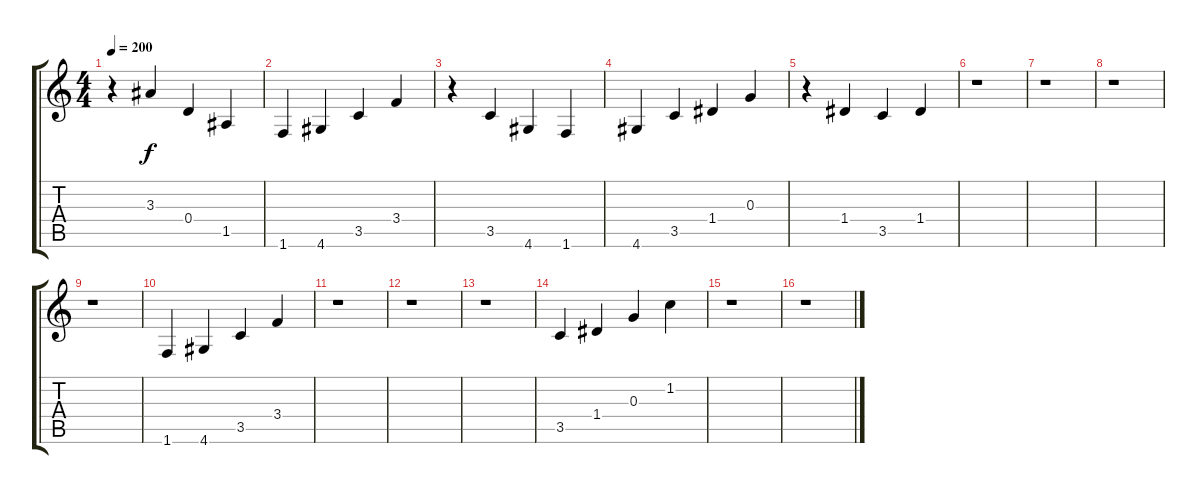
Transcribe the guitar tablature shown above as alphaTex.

\track "" {instrument electricguitarclean}
\staff {score tabs}
\tuning (E4 B3 G3 D3 A2 E2) {hide}
\ts (4 4)
\tempo 200
\clef g2
\ks c
r.4{dy f} 3.3.4 0.4.4 1.5.4 |
1.6.4 4.6.4 3.5.4 3.4.4 |
r.4 3.5.4 4.6.4 1.6.4 |
4.6.4 3.5.4 1.4.4 0.3.4 |
r.4 1.4.4 3.5.4 1.4.4 |
r.1 |
r.1 |
r.1 |
r.1 |
1.6.4 4.6.4 3.5.4 3.4.4 |
r.1 |
r.1 |
r.1 |
3.5.4 1.4.4 0.3.4 1.2.4 |
r.1 |
r.1
